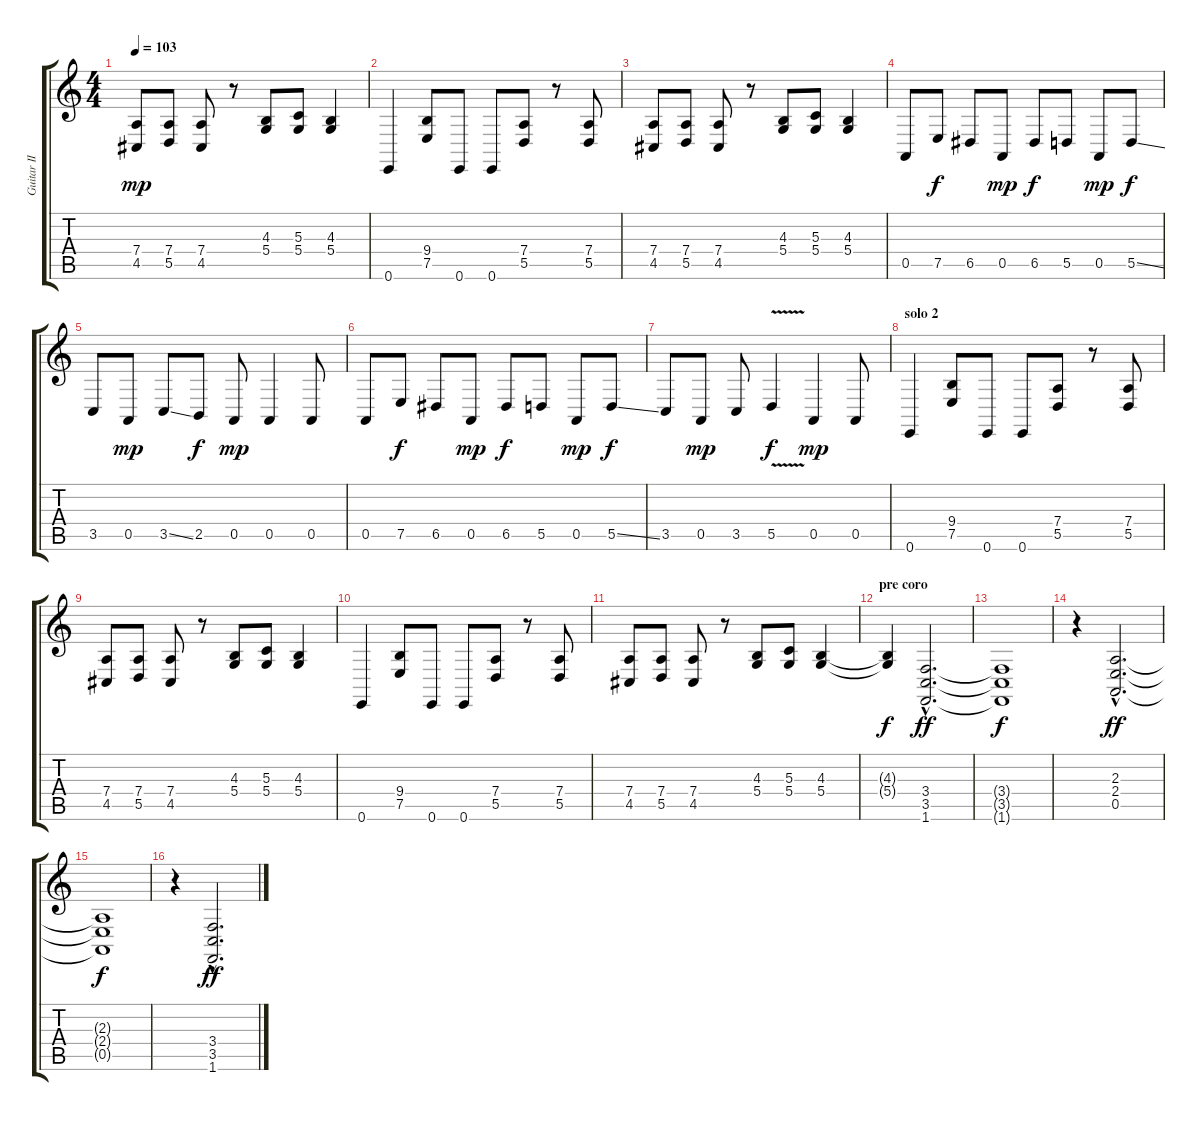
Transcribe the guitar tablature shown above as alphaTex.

\track ("Guitar II" "Guitar II") {instrument synthstrings1}
\staff {score tabs}
\tuning (E4 B3 G3 D3 A2 E2) {hide}
\ts (4 4)
\tempo 103
\clef g2
\ks c
(7.4 4.5).8{dy mp} (7.4 5.5).8 (7.4 4.5).8 r.8 (4.3 5.4).8 (5.3 5.4).8 (4.3 5.4).4 |
0.6.4 (9.4 7.5).8 0.6.8 0.6.8 (7.4 5.5).8 r.8 (7.4 5.5).8 |
(7.4 4.5).8 (7.4 5.5).8 (7.4 4.5).8 r.8 (4.3 5.4).8 (5.3 5.4).8 (4.3 5.4).4 |
0.5.8 7.5.8{dy f} 6.5.8 0.5.8{dy mp} 6.5.8{dy f} 5.5.8 0.5.8{dy mp} 5.5{ss}.8{dy f} |
3.5.8 0.5.8{dy mp} 3.5{ss}.8 2.5.8{dy f} 0.5.8{dy mp} 0.5.4 0.5.8 |
0.5.8 7.5.8{dy f} 6.5.8 0.5.8{dy mp} 6.5.8{dy f} 5.5.8 0.5.8{dy mp} 5.5{ss}.8{dy f} |
3.5.8 0.5.8{dy mp} 3.5.8 5.5{v}.4{dy f} 0.5.4{dy mp} 0.5.8 |
\section ("" "solo 2")
0.6.4 (9.4 7.5).8 0.6.8 0.6.8 (7.4 5.5).8 r.8 (7.4 5.5).8 |
(7.4 4.5).8 (7.4 5.5).8 (7.4 4.5).8 r.8 (4.3 5.4).8 (5.3 5.4).8 (4.3 5.4).4 |
0.6.4 (9.4 7.5).8 0.6.8 0.6.8 (7.4 5.5).8 r.8 (7.4 5.5).8 |
(7.4 4.5).8 (7.4 5.5).8 (7.4 4.5).8 r.8 (4.3 5.4).8 (5.3 5.4).8 (4.3 5.4).4 |
\section ("" "pre coro")
(4.3{t} 5.4{t}).4{dy f} (3.4{hac} 3.5{hac} 1.6{hac}).2{d dy ff} |
(3.4{t} 3.5{t} 1.6{t}).1{dy f} |
r.4 (2.3{hac} 2.4{hac} 0.5{hac}).2{d dy ff} |
(2.3{t} 2.4{t} 0.5{t}).1{dy f} |
r.4 (3.4{hac} 3.5{hac} 1.6{hac}).2{d dy ff}
